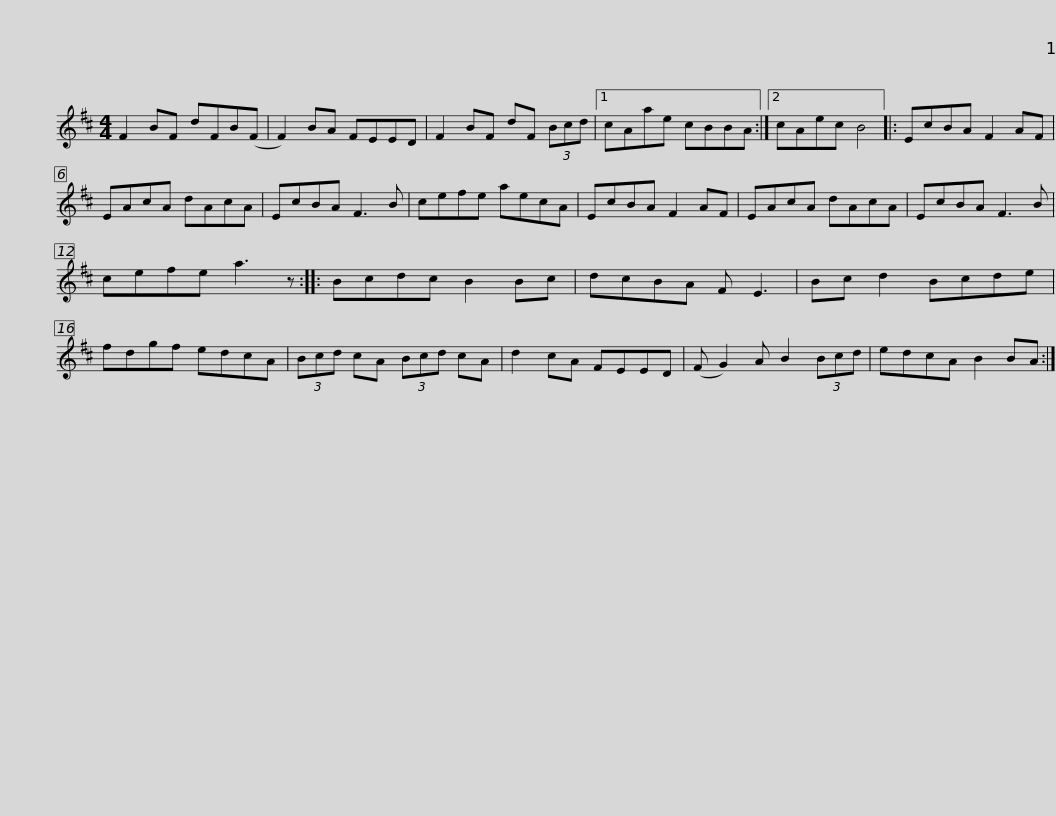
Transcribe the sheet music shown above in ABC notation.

X:1
L:1/8
M:4/4
I:linebreak $
K:Bmin
V:1 treble
V:1
 F2 BF dFB(F | F2) BA FEED | F2 BF dF (3Bcd |1 cAae cBBA :|2 cAec B4 |:$ %5
 EcBA F2 AF | EAcA dAcA | EcBA F3 B | cefe aecA |$ EcBA F2 AF | %10
 EAcA dAcA | EcBA F3 B | cefe a3 z ::$ Bcdc B2 Bc | dcBA F E3 | %15
 Bc d2 Bcde | fdgf edcA |$ (3Bcd cA (3Bcd cA | d2 cA FEED | (F G2) A B2 (3Bcd | %20
 edcA B2 BA :| %21
